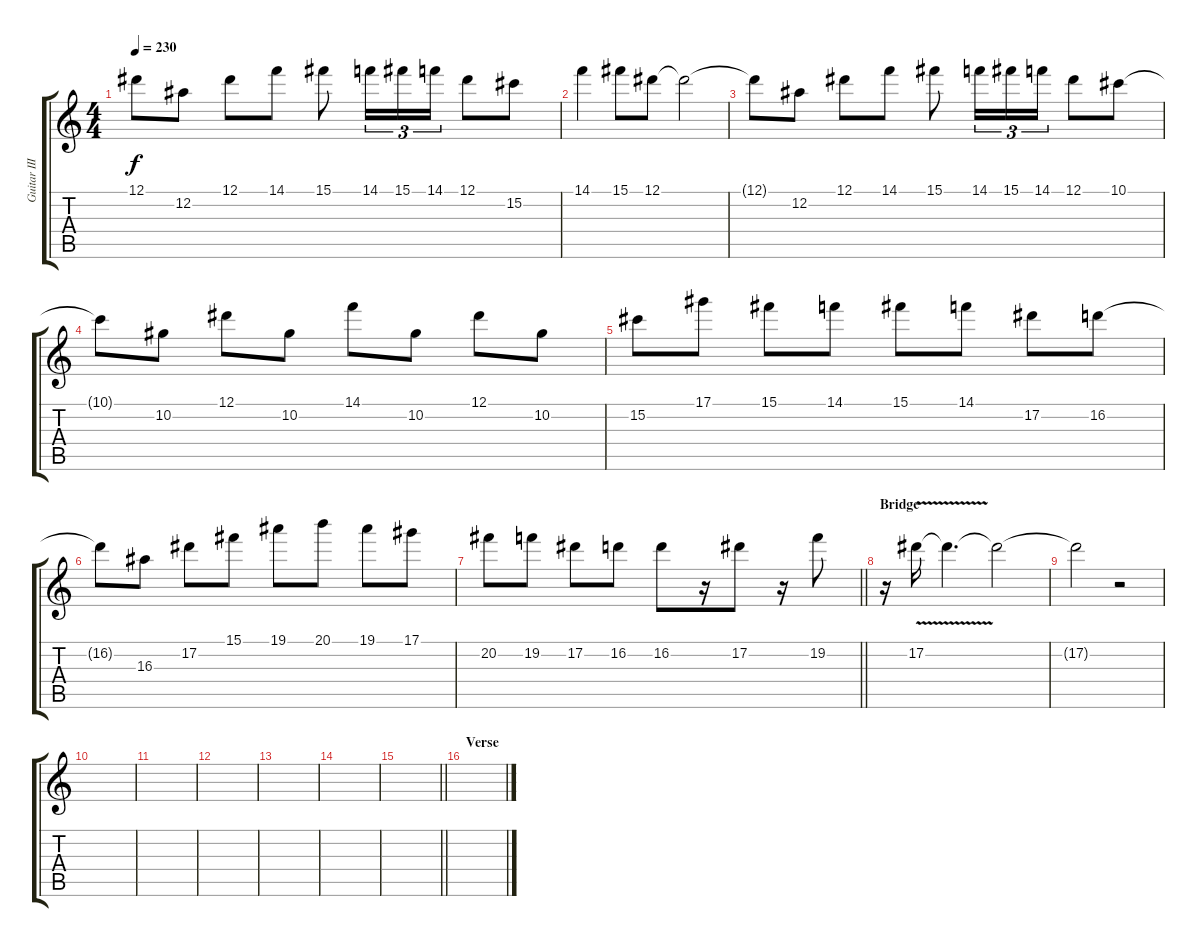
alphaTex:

\track ("Guitar III" "Guitar III") {instrument distortionguitar}
\staff {score tabs}
\tuning (Eb4 Bb3 Gb3 Db3 Ab2 Eb2) {hide}
\ts (4 4)
\tempo 230
\clef g2
\ks c
12.1{t}.8{dy f} 12.2.8 12.1.8 14.1.8 15.1.8 14.1.16{tu (3 2)} 15.1.16{tu (3 2)} 14.1.16{tu (3 2)} 12.1.8 15.2.8 |
14.1.4 15.1.8 12.1.8 12.1{t}.2 |
12.1{t}.8 12.2.8 12.1.8 14.1.8 15.1.8 14.1.16{tu (3 2)} 15.1.16{tu (3 2)} 14.1.16{tu (3 2)} 12.1.8 10.1.8 |
10.1{t}.8 10.2.8 12.1.8 10.2.8 14.1.8 10.2.8 12.1.8 10.2.8 |
15.2.8 17.1.8 15.1.8 14.1.8 15.1.8 14.1.8 17.2.8 16.2.8 |
16.2{t}.8 16.3.8 17.2.8 15.1.8 19.1.8 20.1.8 19.1.8 17.1.8 |
\barLineRight lightlight
20.2.8 19.2.8 17.2.8 16.2.8 16.2.8 r.16 17.2.8 r.16 19.2.8 |
\section ("" "Bridge")
r.16 17.2{v}.16 17.2{t}.4{d} 17.2{t}.2 |
17.2{t}.2 r.2 |
|
|
|
|
|
\barLineRight lightlight
|
\section ("" "Verse")
